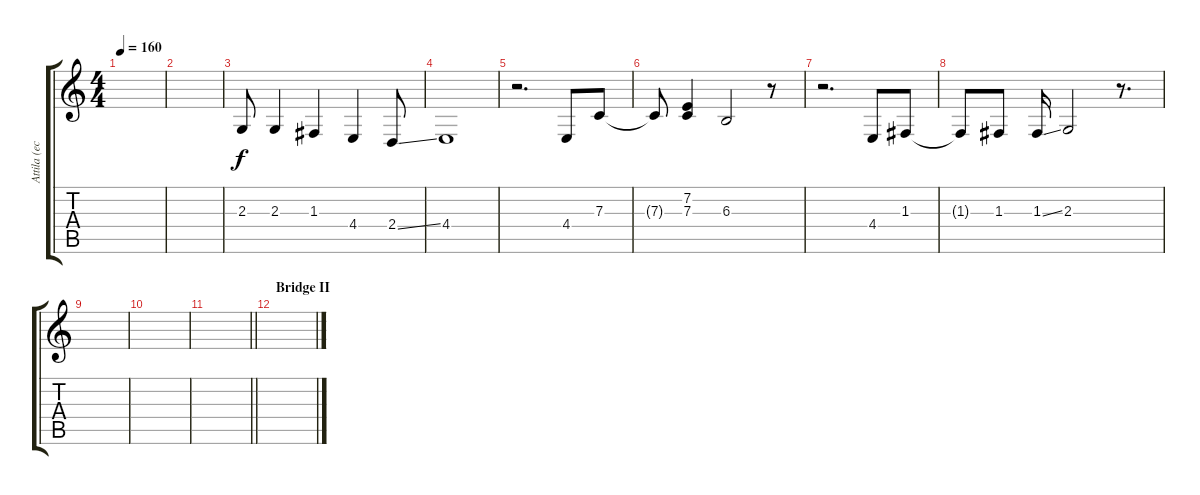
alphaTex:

\track ("Attila (echo)" "Attila (ec") {mute instrument pad1newage}
\staff {score tabs}
\tuning (D4 A3 F3 C3 G2 C2) {hide}
\ts (4 4)
\tempo 160
\clef g2
\ks c
|
|
2.3.8 2.3.4 1.3.4 4.4.4 2.4{ss}.8 |
4.4.1 |
r.2{d} 4.4.8 7.3.8 |
7.3{t}.8 (7.2 7.3).4 6.3.2 r.8 |
r.2{d} 4.4.8 1.3.8 |
1.3{t}.8 1.3.8 1.3{ss}.16 2.3.2 r.8{d} |
|
|
\barLineRight lightlight
|
\section ("" "Bridge II")
